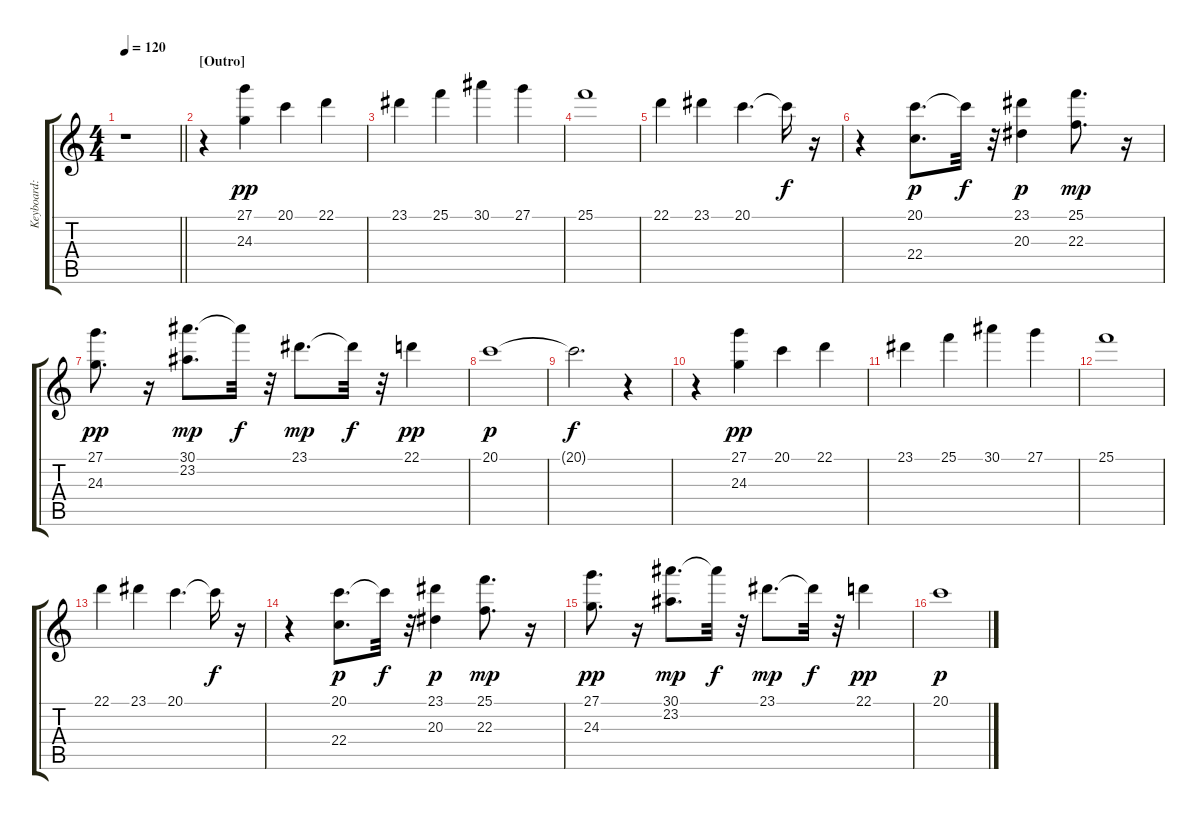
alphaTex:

\track ("Keyboard: Whistle" "Keyboard: ") {instrument whistle}
\staff {score tabs}
\tuning (E4 B3 G3 D3 A2 E2) {hide}
\ts (4 4)
\tempo 120
\clef g2
\barLineRight lightlight
\ks c
r.1{dy pp} |
\section ("" "[Outro]")
r.4 (27.1 24.3).4 20.1.4 22.1.4 |
23.1.4 25.1.4 30.1.4 27.1.4 |
25.1.1 |
22.1.4 23.1.4 20.1.4{d} 20.1{t}.16{dy f} r.16 |
r.4 (20.1 22.4).8{d dy p} 20.1{t}.32{dy f} r.32 (23.1 20.3).4{dy p} (25.1 22.3).8{d dy mp} r.16 |
(27.1 24.3).8{d dy pp} r.16 (30.1 23.2).8{d dy mp} 30.1{t}.32{dy f} r.32 23.1.8{d dy mp} 23.1{t}.32{dy f} r.32 22.1.4{dy pp} |
20.1.1{dy p} |
20.1{t}.2{d dy f} r.4 |
r.4 (27.1 24.3).4{dy pp} 20.1.4 22.1.4 |
23.1.4 25.1.4 30.1.4 27.1.4 |
25.1.1 |
22.1.4 23.1.4 20.1.4{d} 20.1{t}.16{dy f} r.16 |
r.4 (20.1 22.4).8{d dy p} 20.1{t}.32{dy f} r.32 (23.1 20.3).4{dy p} (25.1 22.3).8{d dy mp} r.16 |
(27.1 24.3).8{d dy pp} r.16 (30.1 23.2).8{d dy mp} 30.1{t}.32{dy f} r.32 23.1.8{d dy mp} 23.1{t}.32{dy f} r.32 22.1.4{dy pp} |
20.1.1{dy p}
